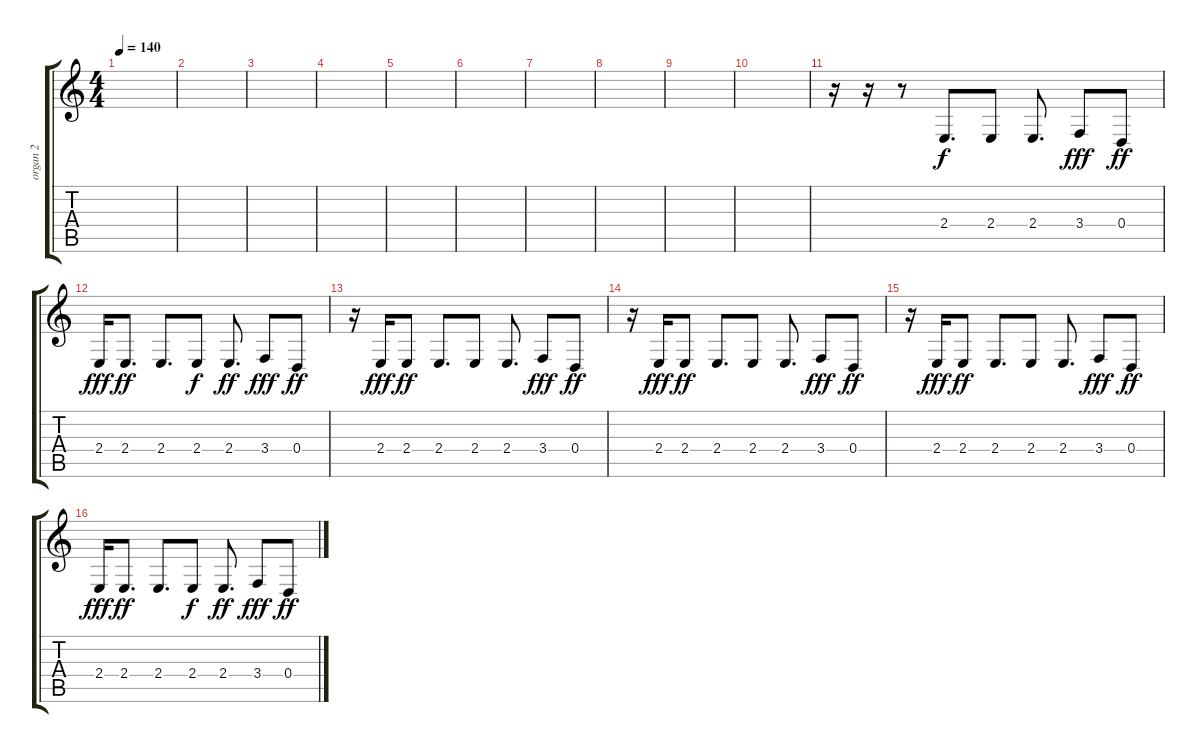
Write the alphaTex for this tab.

\track ("organ 2" "organ 2") {instrument drawbarorgan}
\staff {score tabs}
\tuning (E4 B3 G3 D3 A2 E2) {hide}
\ts (4 4)
\tempo 140
\clef g2
\ks c
|
|
|
|
|
|
|
|
|
|
r.16 r.16 r.8 2.4.8{d} 2.4.8 2.4.8{d} 3.4.8{dy fff} 0.4.8{dy ff} |
2.4.16{dy fff} 2.4.8{d dy ff} 2.4.8{d} 2.4.8{dy f} 2.4.8{d dy ff} 3.4.8{dy fff} 0.4.8{dy ff} |
r.16 2.4.16{dy fff} 2.4.8{dy ff} 2.4.8{d} 2.4.8 2.4.8{d} 3.4.8{dy fff} 0.4.8{dy ff} |
r.16 2.4.16{dy fff} 2.4.8{dy ff} 2.4.8{d} 2.4.8 2.4.8{d} 3.4.8{dy fff} 0.4.8{dy ff} |
r.16 2.4.16{dy fff} 2.4.8{dy ff} 2.4.8{d} 2.4.8 2.4.8{d} 3.4.8{dy fff} 0.4.8{dy ff} |
2.4.16{dy fff} 2.4.8{d dy ff} 2.4.8{d} 2.4.8{dy f} 2.4.8{d dy ff} 3.4.8{dy fff} 0.4.8{dy ff}
